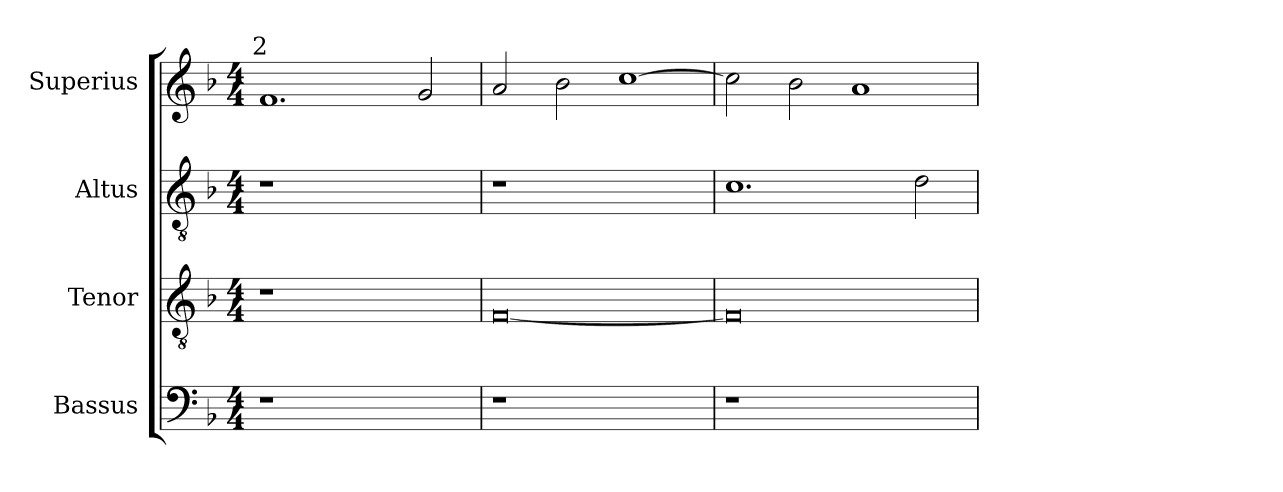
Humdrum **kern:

**kern	**kern	**kern	**kern
*part4	*part3	*part2	*part1
*staff4	*staff3	*staff2	*staff1
*I"Bassus	*I"Tenor	*I"Altus	*I"Superius
*I'B.	*I'T.	*I'A.	*I'S.
!!LO:PB:g=z
*clefF4	*clefGv2	*clefGv2	*clefG2
*	*ITrd7c12	*ITrd7c12	*
*k[b-]	*k[b-]	*k[b-]	*k[b-]
*F:	*F:	*F:	*F:
*M4/4	*M4/4	*M4/4	*M4/4
=1	=1	=1	=1
!	!	!	!LO:TX:cj:t=2
!LO:N:vis=1	!LO:N:vis=1	!LO:N:vis=1	!
1r	1r	1r	1.fi
1ryy	1ryy	1ryy	.
.	.	.	2gi/
=2	=2	=2	=2
!LO:N:vis=1	!	!LO:N:vis=1	!
1r	[<0FFi	1r	2ai/
.	.	.	2b-i\
1ryy	.	1ryy	[>1cci
=3	=3	=3	=3
!LO:N:vis=1	!	!	!
1r	0FFi]	1.Ci	2cci\]
.	.	.	2b-i\
1ryy	.	.	1ai
.	.	2Di\	.
=	=	=	=
*-	*-	*-	*-
